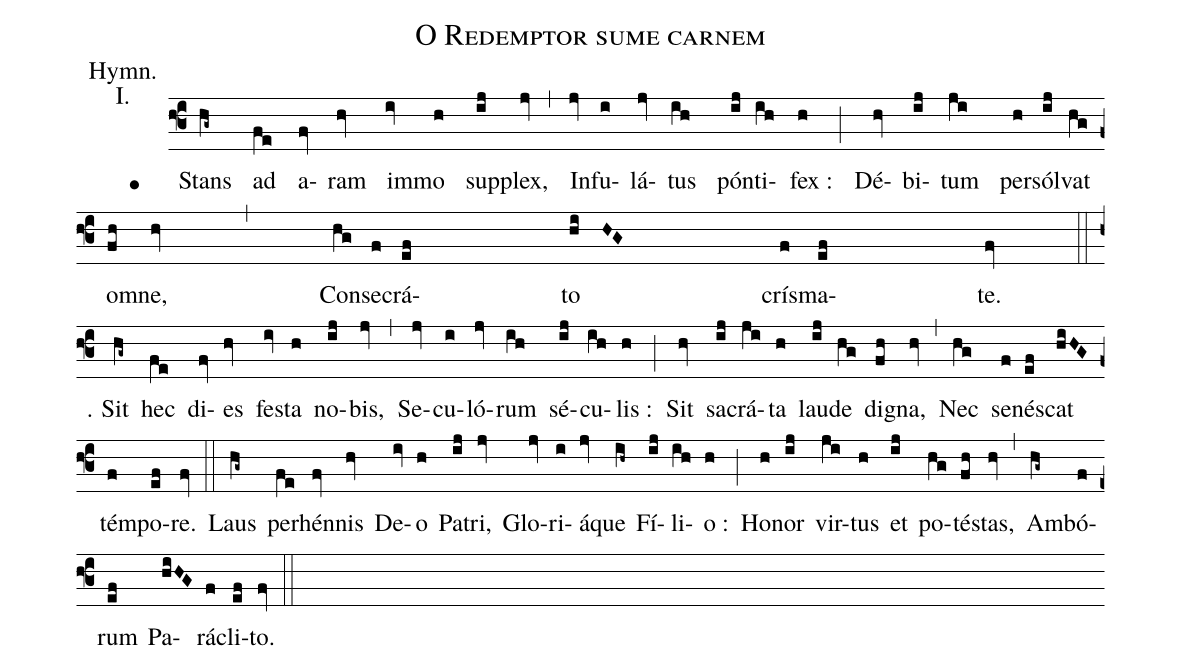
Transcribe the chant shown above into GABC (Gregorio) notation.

name: O Redemptor sume carnem;
annotation: Hymn.;
annotation: I.;
%%
(f3) <sp>℣.</sp> Stans(hg~) ad(fe) a(fv)ram(hv) im(iv)mo(h) sup(ij)plex,(jv) (,)
In(jv)fu(i)lá(jv)tus(ih) pón(ij)ti(ih)fex  :(h) (;)
Dé(hv)bi(ij)tum(ji) per(h)sól(ij)vat(hg) om(fh)ne,(hv) (,)
Con(hg)se(f)crá(ef)to(hiHG) crís(f)ma(ef)te.(fv) (::z)

<sp>℣.</sp> Sit(hg~) hec(fe) di(fv)es(hv) fes(iv)ta(h) no(ij)bis,(jv) (,)
Se(jv)cu(i)ló(jv)rum(ih) sé(ij)cu(ih)lis :(h) (;)
Sit(hv) sac(ij)rá(ji)ta(h) lau(ij)de(hg) dig(fh)na,(hv) (,)
Nec(hg) se(f)nés(ef)cat(hiHG) tém(f)po(ef)re.(fv) (::)

Laus(hg~) per(fe)hén(fv)nis(hv) De(iv)o(h) Pa(ij)tri,(jv) Glo(jv)ri(i)á(jv)que(ih~) Fí(ij)li(ih)o :(h) (;)
Ho(h)nor(ij) vir(ji)tus(h) et(ij) po(hg)tés(fh)tas,(hv) (,)
Am(hg~)bó(f)rum(ef) Pa(hiHG)rá(f)cli(ef)to.(fv) (::)
